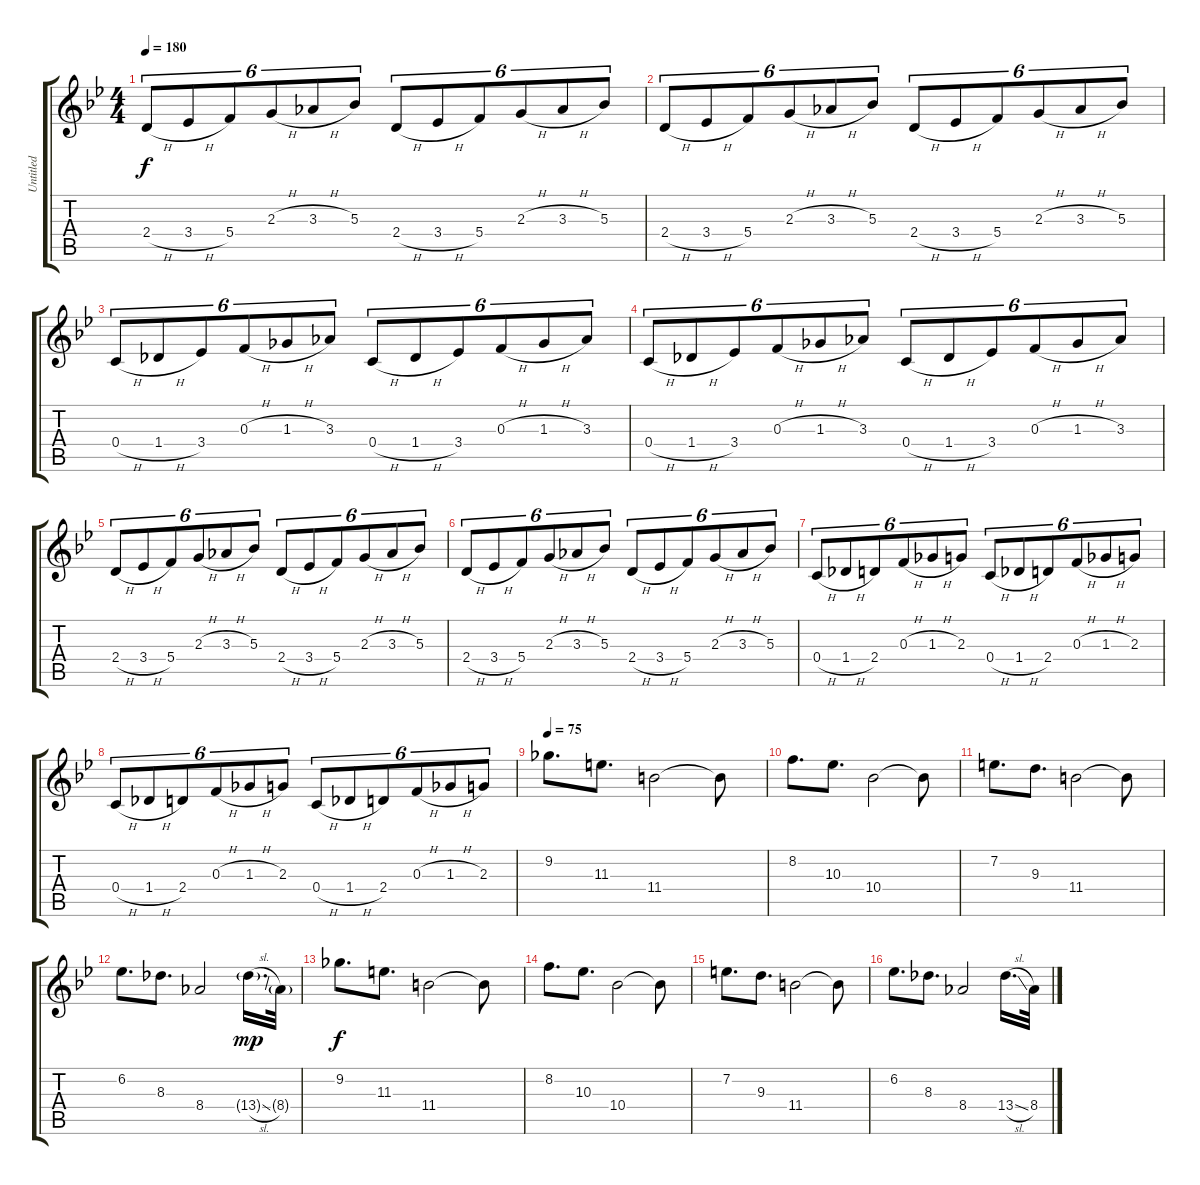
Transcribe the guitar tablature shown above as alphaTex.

\track ("Untitled" "Untitled") {instrument distortionguitar}
\staff {score tabs}
\tuning (D4 A3 F3 C3 G2 C2) {hide}
\ts (4 4)
\tempo 180
\clef g2
\ks bb
2.4{h}.8{tu (6 4) dy f} 3.4{h}.8{tu (6 4)} 5.4.8{tu (6 4)} 2.3{h}.8{tu (6 4)} 3.3{h}.8{tu (6 4)} 5.3.8{tu (6 4)} 2.4{h}.8{tu (6 4)} 3.4{h}.8{tu (6 4)} 5.4.8{tu (6 4)} 2.3{h}.8{tu (6 4)} 3.3{h}.8{tu (6 4)} 5.3.8{tu (6 4)} |
2.4{h}.8{tu (6 4)} 3.4{h}.8{tu (6 4)} 5.4.8{tu (6 4)} 2.3{h}.8{tu (6 4)} 3.3{h}.8{tu (6 4)} 5.3.8{tu (6 4)} 2.4{h}.8{tu (6 4)} 3.4{h}.8{tu (6 4)} 5.4.8{tu (6 4)} 2.3{h}.8{tu (6 4)} 3.3{h}.8{tu (6 4)} 5.3.8{tu (6 4)} |
0.4{h}.8{tu (6 4)} 1.4{h}.8{tu (6 4)} 3.4.8{tu (6 4)} 0.3{h}.8{tu (6 4)} 1.3{h}.8{tu (6 4)} 3.3.8{tu (6 4)} 0.4{h}.8{tu (6 4)} 1.4{h}.8{tu (6 4)} 3.4.8{tu (6 4)} 0.3{h}.8{tu (6 4)} 1.3{h}.8{tu (6 4)} 3.3.8{tu (6 4)} |
0.4{h}.8{tu (6 4)} 1.4{h}.8{tu (6 4)} 3.4.8{tu (6 4)} 0.3{h}.8{tu (6 4)} 1.3{h}.8{tu (6 4)} 3.3.8{tu (6 4)} 0.4{h}.8{tu (6 4)} 1.4{h}.8{tu (6 4)} 3.4.8{tu (6 4)} 0.3{h}.8{tu (6 4)} 1.3{h}.8{tu (6 4)} 3.3.8{tu (6 4)} |
2.4{h}.8{tu (6 4)} 3.4{h}.8{tu (6 4)} 5.4.8{tu (6 4)} 2.3{h}.8{tu (6 4)} 3.3{h}.8{tu (6 4)} 5.3.8{tu (6 4)} 2.4{h}.8{tu (6 4)} 3.4{h}.8{tu (6 4)} 5.4.8{tu (6 4)} 2.3{h}.8{tu (6 4)} 3.3{h}.8{tu (6 4)} 5.3.8{tu (6 4)} |
2.4{h}.8{tu (6 4)} 3.4{h}.8{tu (6 4)} 5.4.8{tu (6 4)} 2.3{h}.8{tu (6 4)} 3.3{h}.8{tu (6 4)} 5.3.8{tu (6 4)} 2.4{h}.8{tu (6 4)} 3.4{h}.8{tu (6 4)} 5.4.8{tu (6 4)} 2.3{h}.8{tu (6 4)} 3.3{h}.8{tu (6 4)} 5.3.8{tu (6 4)} |
0.4{h}.8{tu (6 4)} 1.4{h}.8{tu (6 4)} 2.4.8{tu (6 4)} 0.3{h}.8{tu (6 4)} 1.3{h}.8{tu (6 4)} 2.3.8{tu (6 4)} 0.4{h}.8{tu (6 4)} 1.4{h}.8{tu (6 4)} 2.4.8{tu (6 4)} 0.3{h}.8{tu (6 4)} 1.3{h}.8{tu (6 4)} 2.3.8{tu (6 4)} |
0.4{h}.8{tu (6 4)} 1.4{h}.8{tu (6 4)} 2.4.8{tu (6 4)} 0.3{h}.8{tu (6 4)} 1.3{h}.8{tu (6 4)} 2.3.8{tu (6 4)} 0.4{h}.8{tu (6 4)} 1.4{h}.8{tu (6 4)} 2.4.8{tu (6 4)} 0.3{h}.8{tu (6 4)} 1.3{h}.8{tu (6 4)} 2.3.8{tu (6 4)} |
\tempo 75
9.2.8{d} 11.3.8{d} 11.4.2 11.4{t}.8 |
8.2.8{d} 10.3.8{d} 10.4.2 10.4{t}.8 |
7.2.8{d} 9.3.8{d} 11.4.2 11.4{t}.8 |
6.2.8{d} 8.3.8{d} 8.4.2 13.4{sl g}.16{d dy mp} 8.4{g}.32 |
9.2.8{d dy f} 11.3.8{d} 11.4.2 11.4{t}.8 |
8.2.8{d} 10.3.8{d} 10.4.2 10.4{t}.8 |
7.2.8{d} 9.3.8{d} 11.4.2 11.4{t}.8 |
6.2.8{d} 8.3.8{d} 8.4.2 13.4{sl}.16{d} 8.4.32
